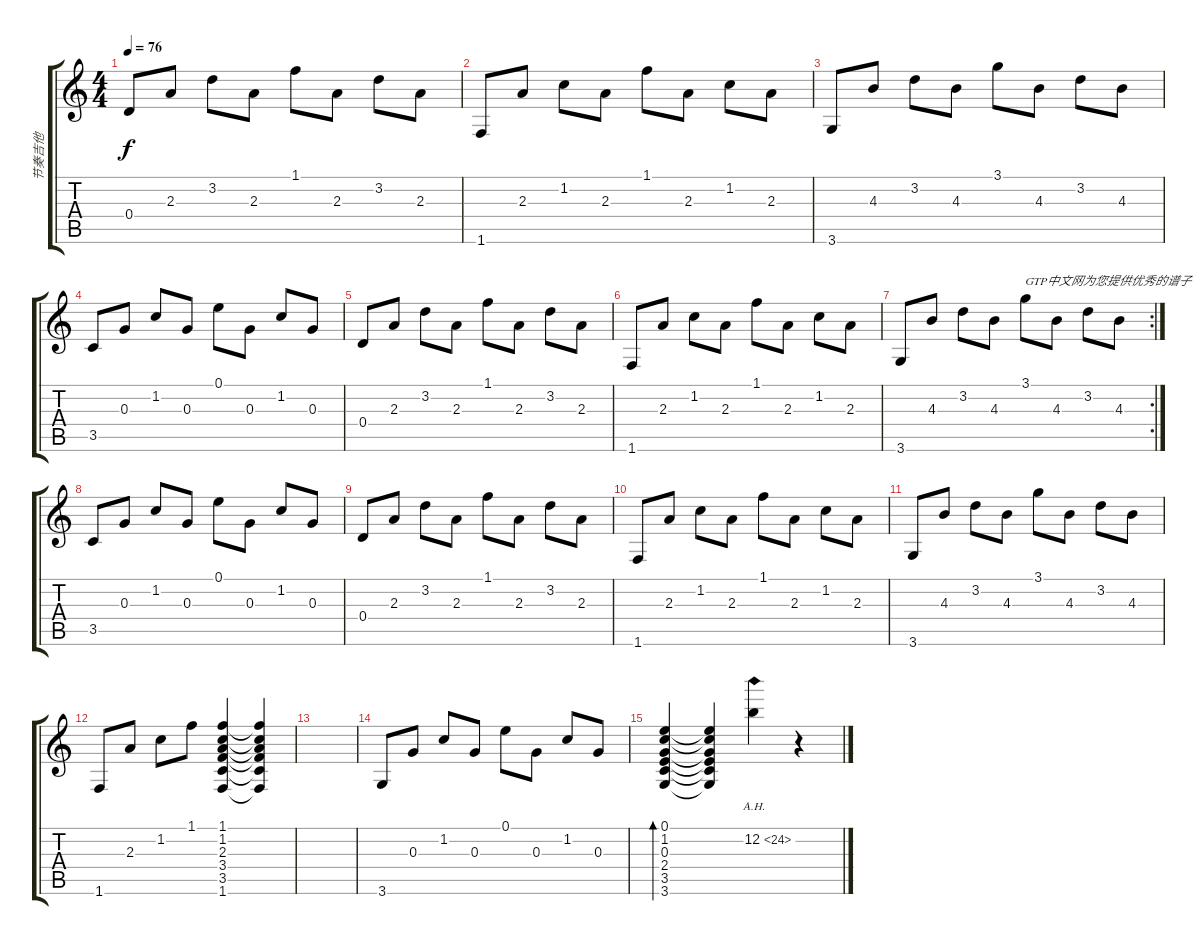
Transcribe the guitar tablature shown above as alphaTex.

\track ("节奏吉他" "节奏吉他") {instrument acousticguitarnylon}
\staff {score tabs}
\tuning (E4 B3 G3 D3 A2 E2) {hide}
\ts (4 4)
\tempo 76
\clef g2
\ks c
0.4.8{dy f} 2.3.8 3.2.8 2.3.8 1.1.8 2.3.8 3.2.8 2.3.8 |
1.6.8 2.3.8 1.2.8 2.3.8 1.1.8 2.3.8 1.2.8 2.3.8 |
3.6.8 4.3.8 3.2.8 4.3.8 3.1.8 4.3.8 3.2.8 4.3.8 |
3.5.8 0.3.8 1.2.8 0.3.8 0.1.8 0.3.8 1.2.8 0.3.8 |
0.4.8 2.3.8 3.2.8 2.3.8 1.1.8 2.3.8 3.2.8 2.3.8 |
1.6.8 2.3.8 1.2.8 2.3.8 1.1.8 2.3.8 1.2.8 2.3.8 |
\rc 2
3.6.8 4.3.8 3.2.8 4.3.8 3.1.8{txt "GTP中文网为您提供优秀的谱子"} 4.3.8 3.2.8 4.3.8 |
3.5.8 0.3.8 1.2.8 0.3.8 0.1.8 0.3.8 1.2.8 0.3.8 |
0.4.8 2.3.8 3.2.8 2.3.8 1.1.8 2.3.8 3.2.8 2.3.8 |
1.6.8 2.3.8 1.2.8 2.3.8 1.1.8 2.3.8 1.2.8 2.3.8 |
3.6.8 4.3.8 3.2.8 4.3.8 3.1.8 4.3.8 3.2.8 4.3.8 |
1.6.8 2.3.8 1.2.8 1.1.8 (1.1 1.2 2.3 3.4 3.5 1.6).4 (1.1{t} 1.2{t} 2.3{t} 3.4{t} 3.5{t} 1.6{t}).4 |
|
3.6.8 0.3.8 1.2.8 0.3.8 0.1.8 0.3.8 1.2.8 0.3.8 |
(0.1 1.2 0.3 2.4 3.5 3.6).4{bd 480} (0.1{t} 1.2{t} 0.3{t} 2.4{t} 3.5{t} 3.6{t}).4 12.2{ah 12}.4 r.4
